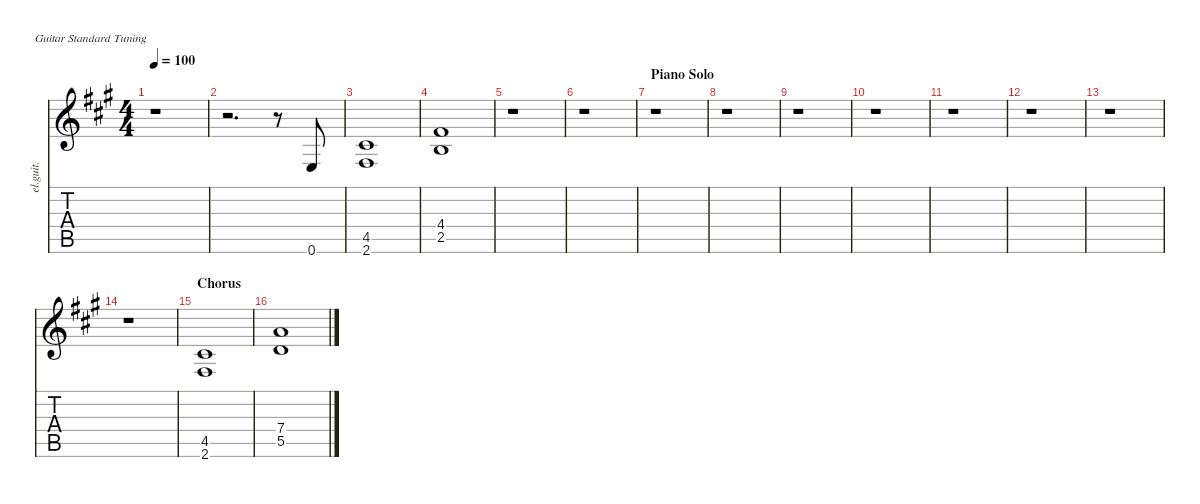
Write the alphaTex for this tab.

\defaultSystemsLayout 4
\hideDynamics
\bracketExtendMode nobrackets
\otherSystemsTrackNameOrientation horizontal
\track ("Lead Guitar" "el.guit.") {instrument electricguitarclean}
\staff {score tabs}
\tuning (E4 B3 G3 D3 A2 E2)
\ts (4 4)
\tempo 100
\clef g2
\ks a
r.1{dy f} |
r.2{d} r.8 0.6{acc forcenatural}.8 |
(4.5{acc #} 2.6{acc #}).1 |
(4.4{acc #} 2.5{acc forcenatural}).1 |
r.1 |
r.1 |
\section ("" "Piano Solo")
r.1 |
r.1 |
r.1 |
r.1 |
r.1 |
r.1 |
r.1 |
r.1 |
\section ("" "Chorus")
(4.5{acc #} 2.6{acc #}).1 |
(7.4{acc forcenatural} 5.5{acc forcenatural}).1
